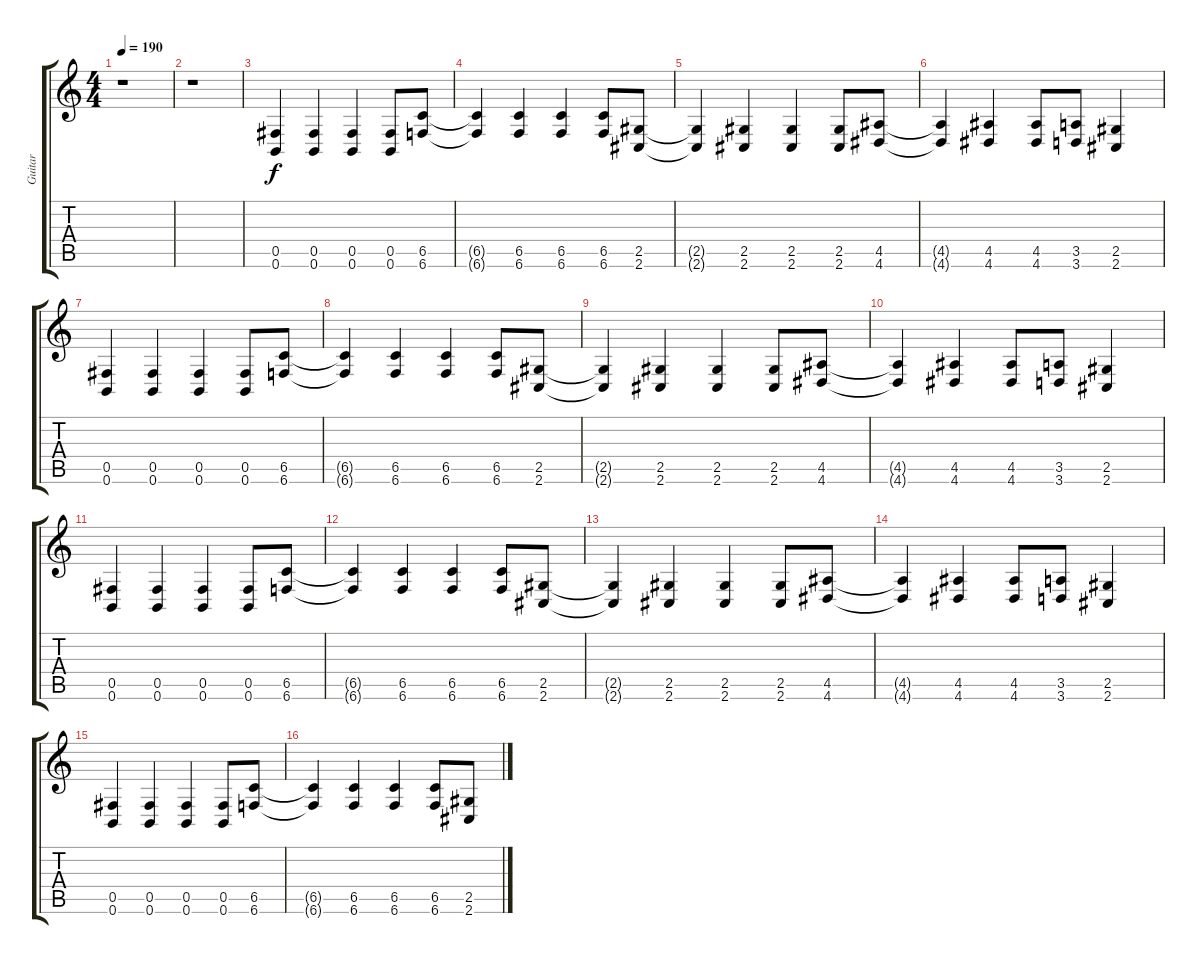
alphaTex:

\track ("Guitar" "Guitar") {instrument distortionguitar}
\staff {score tabs}
\tuning (Db4 Ab3 E3 B2 Gb2 B1) {hide}
\ts (4 4)
\tempo 190
\clef g2
\ks c
r.1{dy f} |
r.1 |
(0.5 0.6).4 (0.5 0.6).4 (0.5 0.6).4 (0.5 0.6).8 (6.5 6.6).8 |
(6.5{t} 6.6{t}).4 (6.5 6.6).4 (6.5 6.6).4 (6.5 6.6).8 (2.5 2.6).8 |
(2.5{t} 2.6{t}).4 (2.5 2.6).4 (2.5 2.6).4 (2.5 2.6).8 (4.5 4.6).8 |
(4.5{t} 4.6{t}).4 (4.5 4.6).4 (4.5 4.6).8 (3.5 3.6).8 (2.5 2.6).4 |
(0.5 0.6).4 (0.5 0.6).4 (0.5 0.6).4 (0.5 0.6).8 (6.5 6.6).8 |
(6.5{t} 6.6{t}).4 (6.5 6.6).4 (6.5 6.6).4 (6.5 6.6).8 (2.5 2.6).8 |
(2.5{t} 2.6{t}).4 (2.5 2.6).4 (2.5 2.6).4 (2.5 2.6).8 (4.5 4.6).8 |
(4.5{t} 4.6{t}).4 (4.5 4.6).4 (4.5 4.6).8 (3.5 3.6).8 (2.5 2.6).4 |
(0.5 0.6).4 (0.5 0.6).4 (0.5 0.6).4 (0.5 0.6).8 (6.5 6.6).8 |
(6.5{t} 6.6{t}).4 (6.5 6.6).4 (6.5 6.6).4 (6.5 6.6).8 (2.5 2.6).8 |
(2.5{t} 2.6{t}).4 (2.5 2.6).4 (2.5 2.6).4 (2.5 2.6).8 (4.5 4.6).8 |
(4.5{t} 4.6{t}).4 (4.5 4.6).4 (4.5 4.6).8 (3.5 3.6).8 (2.5 2.6).4 |
(0.5 0.6).4 (0.5 0.6).4 (0.5 0.6).4 (0.5 0.6).8 (6.5 6.6).8 |
(6.5{t} 6.6{t}).4 (6.5 6.6).4 (6.5 6.6).4 (6.5 6.6).8 (2.5 2.6).8
